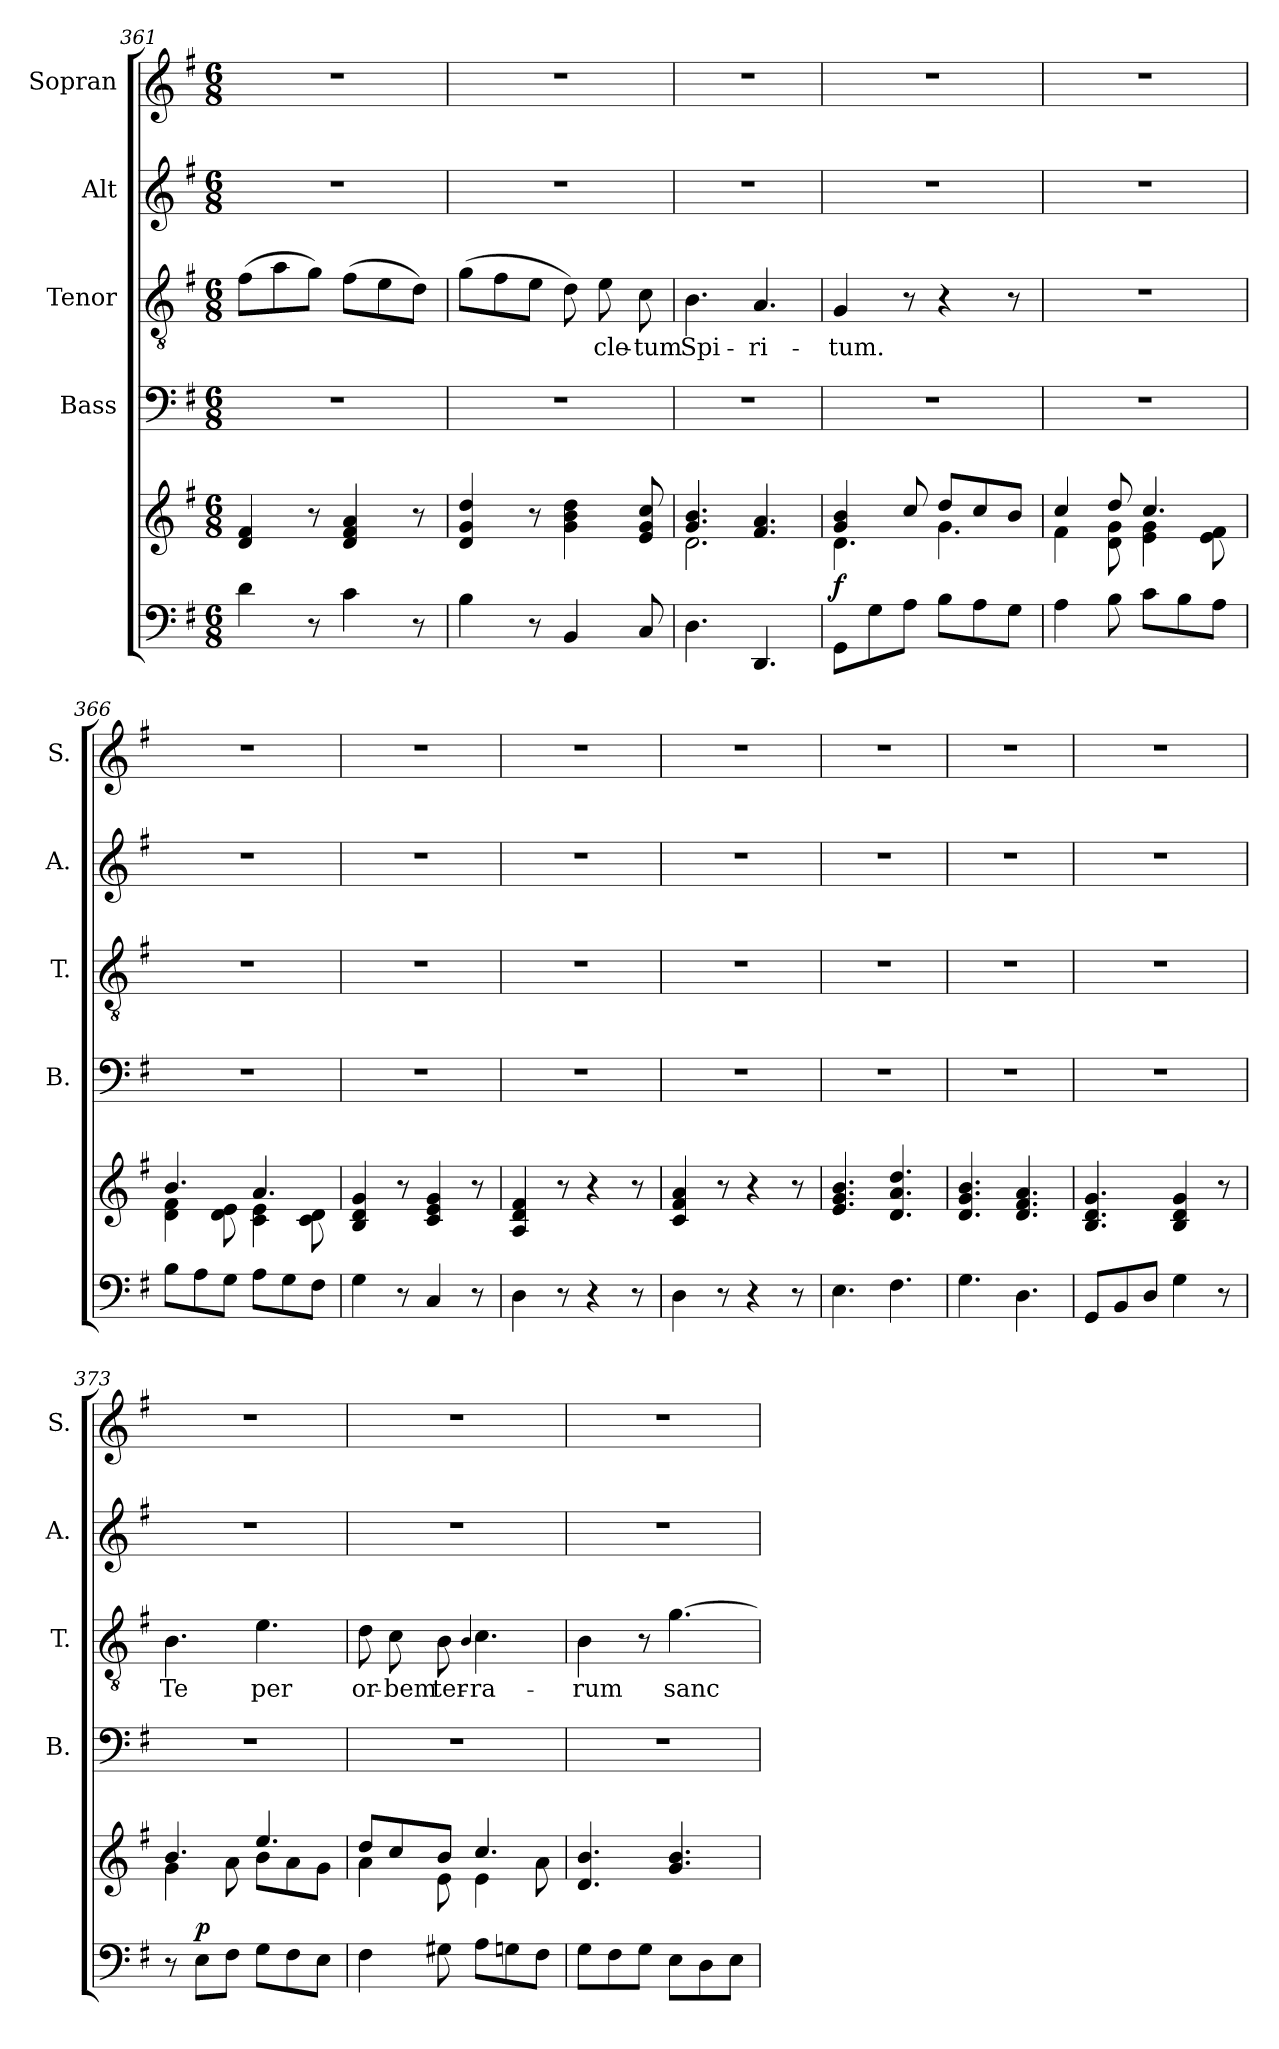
**kern	**kern	**dynam	**kern	**kern	**text	**kern	**kern
*part5	*part5	*part5	*part4	*part3	*part3	*part2	*part1
*staff6	*staff5	*staff5/6	*staff4	*staff3	*staff3	*staff2	*staff1
*	*	*	*I"Bass	*I"Tenor	*	*I"Alt	*I"Sopran
*	*	*	*I'B.	*I'T.	*	*I'A.	*I'S.
*clefF4	*clefG2	*	*clefF4	*clefGv2	*	*clefG2	*clefG2
*k[f#]	*k[f#]	*	*k[f#]	*k[f#]	*	*k[f#]	*k[f#]
*G:	*G:	*	*G:	*G:	*	*G:	*G:
*M6/8	*M6/8	*	*M6/8	*M6/8	*	*M6/8	*M6/8
=361	=361	=361	=361	=361	=361	=361	=361
4d\	4d/ 4f#/	.	2.r	(>8f#\L	.	2.r	2.r
.	.	.	.	8a\	.	.	.
8r	8r	.	.	8g\J)	.	.	.
4c\	4d/ 4f#/ 4a/	.	.	(>8f#\L	.	.	.
.	.	.	.	8e\	.	.	.
8r	8r	.	.	8d\J)	.	.	.
!!LO:PB:g=z
=362	=362	=362	=362	=362	=362	=362	=362
4B\	4d/ 4g/ 4dd/	.	2.r	(>8g\L	.	2.r	2.r
.	.	.	.	8f#\	.	.	.
8r	8r	.	.	8e\J	.	.	.
4BB/	4g\ 4b\ 4dd\	.	.	8d\)	.	.	.
!	!	!	!	!	!LO:LY:b	!	!
.	.	.	.	8e\	-cle-	.	.
!	!	!	!	!	!LO:LY:b	!	!
8C/	8e/ 8g/ 8cc/	.	.	8c\	-tum	.	.
=363	=363	=363	=363	=363	=363	=363	=363
*	*^	*	*	*	*	*	*
!	!	!	!	!	!	!LO:LY:b	!	!
4.D\	4.g/ 4.b/	2.d\	.	2.r	4.B\	Spi-	2.r	2.r
!	!	!	!	!	!	!LO:LY:b	!	!
4.DD/	4.f#/ 4.a/	.	.	.	4.A/	-ri-	.	.
=364	=364	=364	=364	=364	=364	=364	=364	=364
!	!	!	!LO:DY:a=2	!	!	!LO:LY:b	!	!
8GG\L	4g/ 4b/	4.d\	f	2.r	4G/	-tum.	2.r	2.r
8G\	.	.	.	.	.	.	.	.
8A\J	8cc/	.	.	.	8r	.	.	.
8B\L	8dd/L	4.g\	.	.	4r	.	.	.
8A\	8cc/	.	.	.	.	.	.	.
8G\J	8b/J	.	.	.	8r	.	.	.
=365	=365	=365	=365	=365	=365	=365	=365	=365
4A\	4cc/	4f#\	.	2.r	2.r	.	2.r	2.r
8B\	8dd/	8d\ 8g\	.	.	.	.	.	.
8c\L	4.cc/	4e\ 4g\	.	.	.	.	.	.
8B\	.	.	.	.	.	.	.	.
8A\J	.	8e\ 8f#\	.	.	.	.	.	.
=366	=366	=366	=366	=366	=366	=366	=366	=366
8B\L	4.b/	4d\ 4f#\	.	2.r	2.r	.	2.r	2.r
8A\	.	.	.	.	.	.	.	.
8G\J	.	8d\ 8e\	.	.	.	.	.	.
8A\L	4.a/	4c\ 4e\	.	.	.	.	.	.
8G\	.	.	.	.	.	.	.	.
8F#\J	.	8c\ 8d\	.	.	.	.	.	.
*	*v	*v	*	*	*	*	*	*
=367	=367	=367	=367	=367	=367	=367	=367
4G\	4B/ 4d/ 4g/	.	2.r	2.r	.	2.r	2.r
8r	8r	.	.	.	.	.	.
4C/	4c/ 4e/ 4g/	.	.	.	.	.	.
8r	8r	.	.	.	.	.	.
=368	=368	=368	=368	=368	=368	=368	=368
4D\	4A/ 4d/ 4f#/	.	2.r	2.r	.	2.r	2.r
8r	8r	.	.	.	.	.	.
4r	4r	.	.	.	.	.	.
8r	8r	.	.	.	.	.	.
=369	=369	=369	=369	=369	=369	=369	=369
4D\	4c/ 4f#/ 4a/	.	2.r	2.r	.	2.r	2.r
8r	8r	.	.	.	.	.	.
4r	4r	.	.	.	.	.	.
8r	8r	.	.	.	.	.	.
=370	=370	=370	=370	=370	=370	=370	=370
4.E\	4.e/ 4.g/ 4.b/	.	2.r	2.r	.	2.r	2.r
4.F#\	4.d/ 4.a/ 4.dd/	.	.	.	.	.	.
=371	=371	=371	=371	=371	=371	=371	=371
4.G\	4.d/ 4.g/ 4.b/	.	2.r	2.r	.	2.r	2.r
4.D\	4.d/ 4.f#/ 4.a/	.	.	.	.	.	.
!!LO:LB:g=z
=372	=372	=372	=372	=372	=372	=372	=372
8GG/L	4.B/ 4.d/ 4.g/	.	2.r	2.r	.	2.r	2.r
8BB/	.	.	.	.	.	.	.
8D/J	.	.	.	.	.	.	.
4G\	4B/ 4d/ 4g/	.	.	.	.	.	.
8r	8r	.	.	.	.	.	.
=373	=373	=373	=373	=373	=373	=373	=373
*	*^	*	*	*	*	*	*
!	!	!	!	!	!	!LO:LY:b	!	!
8r	4.b/	4g\	.	2.r	4.B\	Te	2.r	2.r
!	!	!	!LO:DY:a=2	!	!	!	!	!
8E\L	.	.	p	.	.	.	.	.
8F#\J	.	8a\	.	.	.	.	.	.
!	!	!	!	!	!	!LO:LY:b	!	!
8G\L	4.ee/	8b\L	.	.	4.e\	per	.	.
8F#\	.	8a\	.	.	.	.	.	.
8E\J	.	8g\J	.	.	.	.	.	.
=374	=374	=374	=374	=374	=374	=374	=374	=374
!	!	!	!	!	!	!LO:LY:b	!	!
4F#\	8dd/L	4a\	.	2.r	8d\	or-	2.r	2.r
!	!	!	!	!	!	!LO:LY:b	!	!
.	8cc/	.	.	.	8c\	-bem	.	.
!	!	!	!	!	!	!LO:LY:b	!	!
8G#X\	8b/J	8e\	.	.	8B\	ter-	.	.
.	.	.	.	.	4qqB/	.	.	.
!	!	!	!	!	!	!LO:LY:b	!	!
8A\L	4.cc/	4e\	.	.	4.c\	-ra-	.	.
8Gn\	.	.	.	.	.	.	.	.
8F#\J	.	8a\	.	.	.	.	.	.
=375	=375	=375	=375	=375	=375	=375	=375	=375
!	!	!	!	!	!	!LO:LY:b	!	!
*	*v	*v	*	*	*	*	*	*
8G\L	4.d/ 4.b/	.	2.r	4B\	-rum	2.r	2.r
8F#\	.	.	.	.	.	.	.
8G\J	.	.	.	8r	.	.	.
!	!	!	!	!	!LO:LY:b	!	!
8E\L	4.g/ 4.b/	.	.	[4.g\	sanc-	.	.
8D\	.	.	.	.	.	.	.
8E\J	.	.	.	.	.	.	.
=	=	=	=	=	=	=	=
*-	*-	*-	*-	*-	*-	*-	*-
